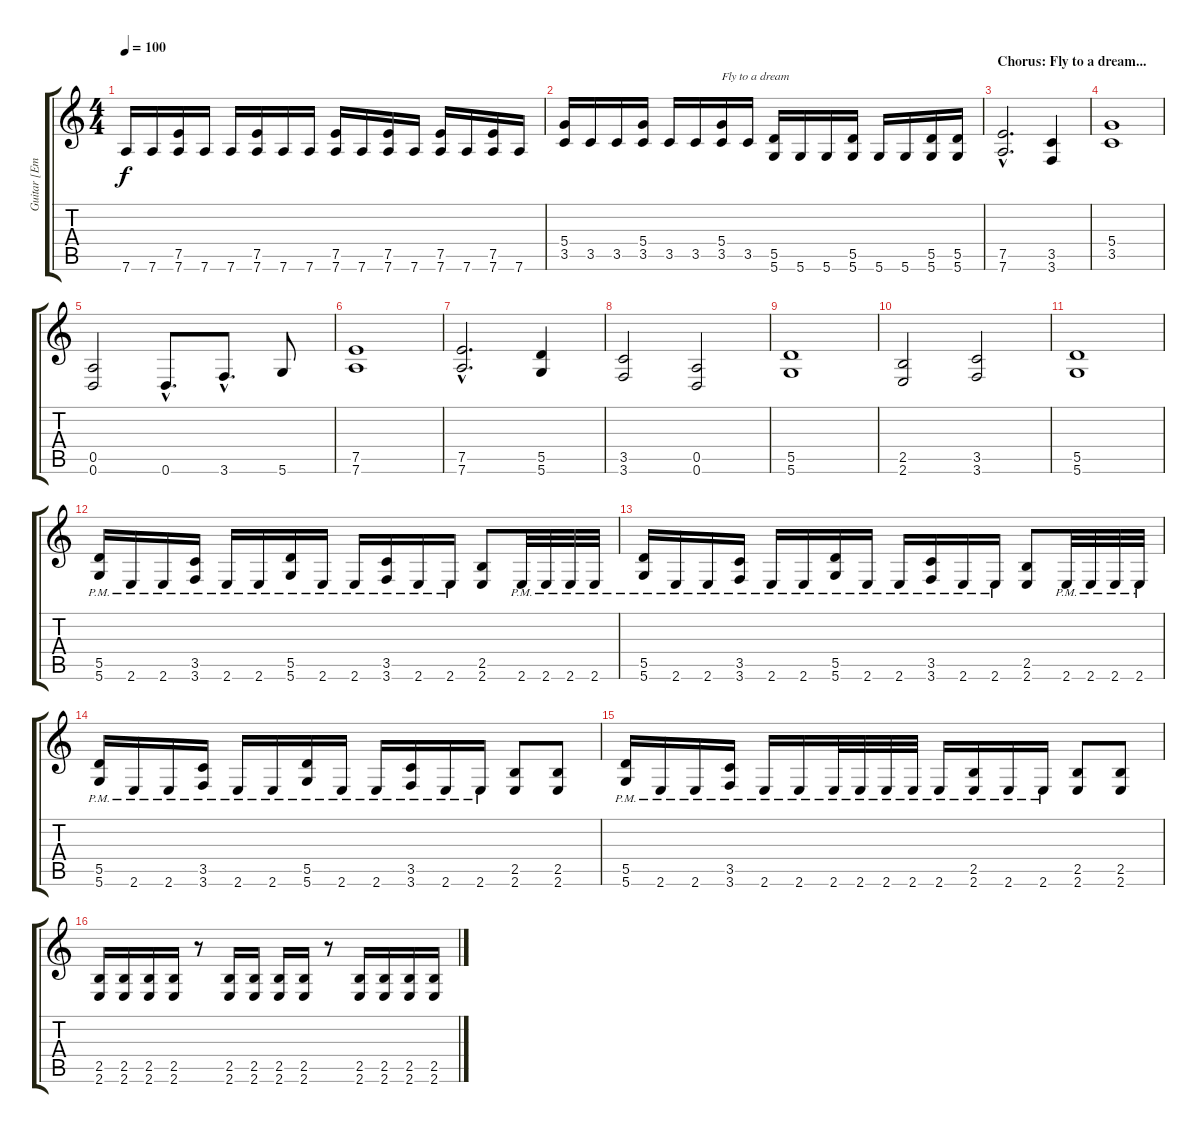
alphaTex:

\track ("Guitar [Emppu]" "Guitar [Em") {instrument distortionguitar}
\staff {score tabs}
\tuning (E4 B3 G3 D3 A2 D2) {hide}
\ts (4 4)
\tempo 100
\clef g2
\ks c
7.6.16{dy f} 7.6.16 (7.5 7.6).16 7.6.16 7.6.16 (7.5 7.6).16 7.6.16 7.6.16 (7.5 7.6).16 7.6.16 (7.5 7.6).16 7.6.16 (7.5 7.6).16 7.6.16 (7.5 7.6).16 7.6.16 |
(5.4 3.5).16 3.5.16 3.5.16 (5.4 3.5).16 3.5.16 3.5.16 (5.4 3.5).16{txt "Fly to a dream"} 3.5.16 (5.5 5.6).16 5.6.16 5.6.16 (5.5 5.6).16 5.6.16 5.6.16 (5.5 5.6).16 (5.5 5.6).16 |
\section ("" "Chorus: Fly to a dream...")
(7.5{hac} 7.6{hac}).2{d} (3.5 3.6).4 |
(5.4 3.5).1 |
(0.5 0.6).2 0.6{hac}.8{d} 3.6{hac}.8{d} 5.6.8 |
(7.5 7.6).1 |
(7.5{hac} 7.6{hac}).2{d} (5.5 5.6).4 |
(3.5 3.6).2 (0.5 0.6).2 |
(5.5 5.6).1 |
(2.5 2.6).2 (3.5 3.6).2 |
(5.5 5.6).1 |
(5.5{pm} 5.6{pm}).16 2.6{pm}.16 2.6{pm}.16 (3.5{pm} 3.6{pm}).16 2.6{pm}.16 2.6{pm}.16 (5.5{pm} 5.6{pm}).16 2.6{pm}.16 2.6{pm}.16 (3.5{pm} 3.6{pm}).16 2.6{pm}.16 2.6{pm}.16 (2.5 2.6).8 2.6{pm}.32 2.6{pm}.32 2.6{pm}.32 2.6{pm}.32 |
(5.5{pm} 5.6{pm}).16 2.6{pm}.16 2.6{pm}.16 (3.5{pm} 3.6{pm}).16 2.6{pm}.16 2.6{pm}.16 (5.5{pm} 5.6{pm}).16 2.6{pm}.16 2.6{pm}.16 (3.5{pm} 3.6{pm}).16 2.6{pm}.16 2.6{pm}.16 (2.5 2.6).8 2.6{pm}.32 2.6{pm}.32 2.6{pm}.32 2.6{pm}.32 |
(5.5{pm} 5.6{pm}).16 2.6{pm}.16 2.6{pm}.16 (3.5{pm} 3.6{pm}).16 2.6{pm}.16 2.6{pm}.16 (5.5{pm} 5.6{pm}).16 2.6{pm}.16 2.6{pm}.16 (3.5{pm} 3.6{pm}).16 2.6{pm}.16 2.6{pm}.16 (2.5 2.6).8 (2.5 2.6).8 |
(5.5{pm} 5.6{pm}).16 2.6{pm}.16 2.6{pm}.16 (3.5{pm} 3.6{pm}).16 2.6{pm}.16 2.6{pm}.16 2.6{pm}.32 2.6{pm}.32 2.6{pm}.32 2.6{pm}.32 2.6{pm}.16 (2.5 2.6{pm}).16 2.6{pm}.16 2.6{pm}.16 (2.5 2.6).8 (2.5 2.6).8 |
(2.5 2.6).16 (2.5 2.6).16 (2.5 2.6).16 (2.5 2.6).16 r.8 (2.5 2.6).16 (2.5 2.6).16 (2.5 2.6).16 (2.5 2.6).16 r.8 (2.5 2.6).16 (2.5 2.6).16 (2.5 2.6).16 (2.5 2.6).16
